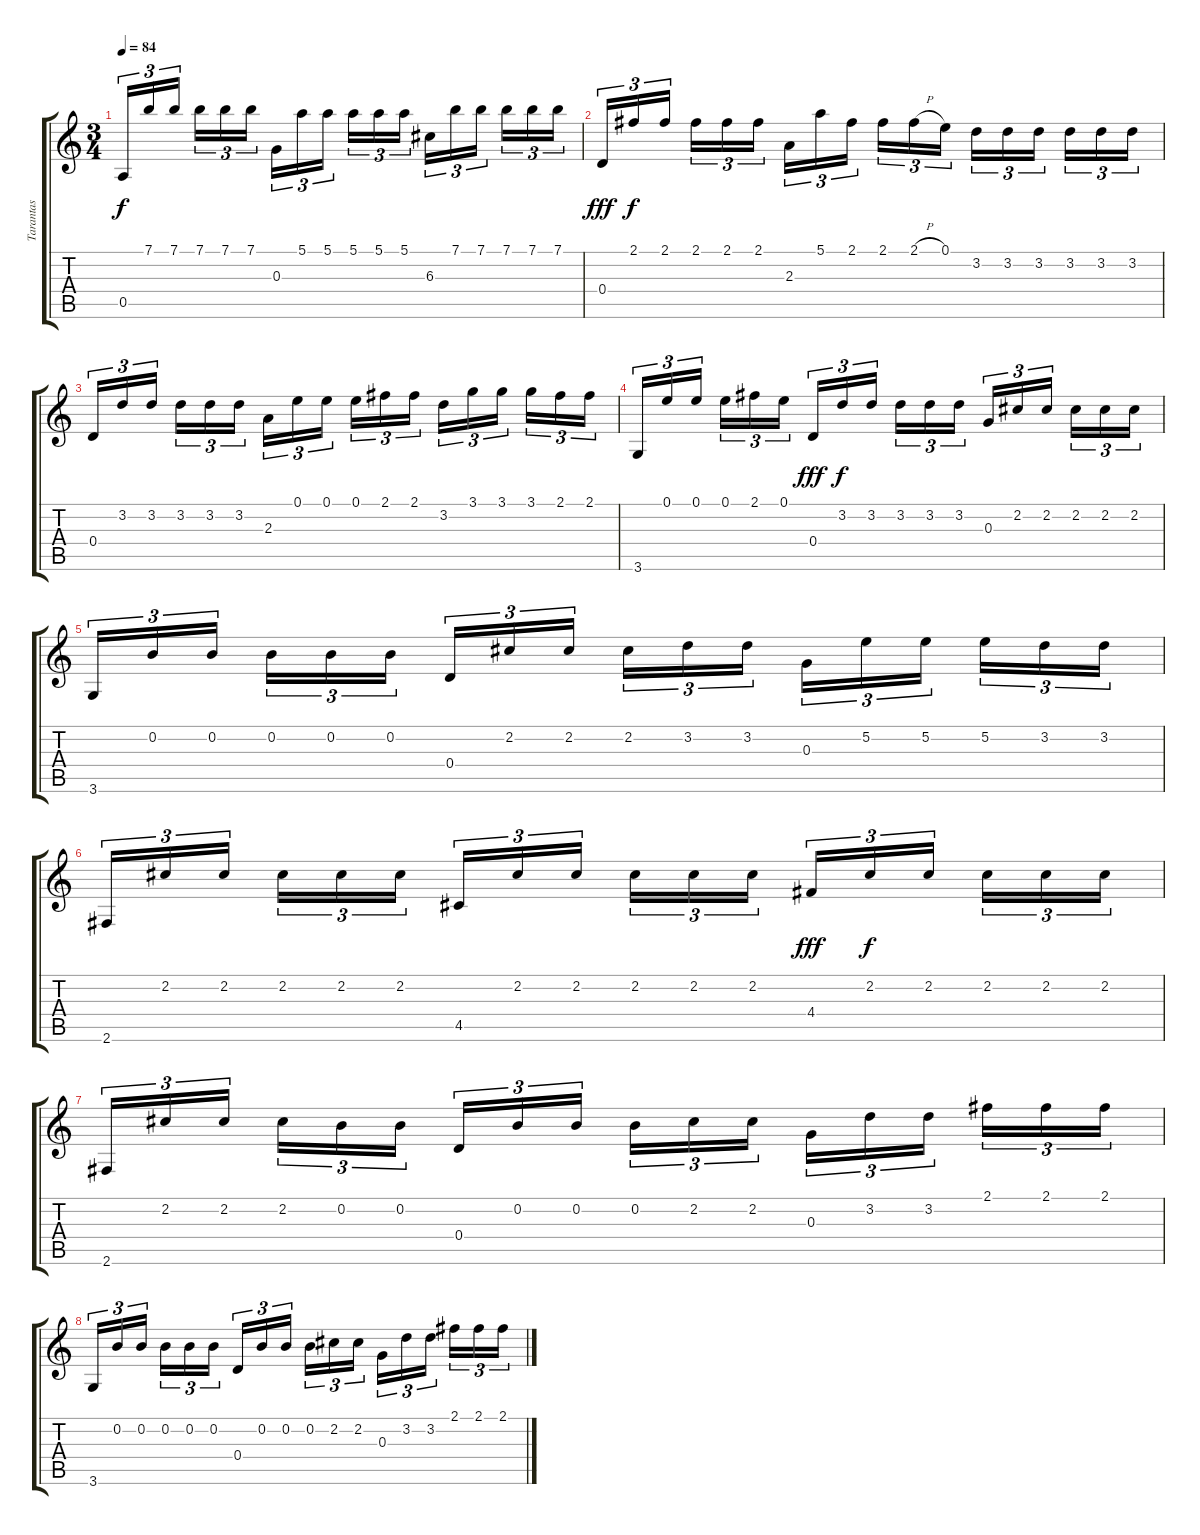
\track ("Tarantas" "Tarantas") {instrument acousticguitarnylon}
\staff {score tabs}
\tuning (E4 B3 G3 D3 A2 E2) {hide}
\ts (3 4)
\tempo 84
\clef g2
\ks c
0.5.16{tu (3 2) dy f} 7.1.16{tu (3 2)} 7.1.16{tu (3 2) beam splitsecondary} 7.1.16{tu (3 2)} 7.1.16{tu (3 2)} 7.1.16{tu (3 2)} 0.3.16{tu (3 2)} 5.1.16{tu (3 2)} 5.1.16{tu (3 2) beam splitsecondary} 5.1.16{tu (3 2)} 5.1.16{tu (3 2)} 5.1.16{tu (3 2)} 6.3.16{tu (3 2)} 7.1.16{tu (3 2)} 7.1.16{tu (3 2) beam splitsecondary} 7.1.16{tu (3 2)} 7.1.16{tu (3 2)} 7.1.16{tu (3 2)} |
0.4.16{tu (3 2) dy fff} 2.1.16{tu (3 2) dy f} 2.1.16{tu (3 2) beam splitsecondary} 2.1.16{tu (3 2)} 2.1.16{tu (3 2)} 2.1.16{tu (3 2)} 2.3.16{tu (3 2)} 5.1.16{tu (3 2)} 2.1.16{tu (3 2) beam splitsecondary} 2.1.16{tu (3 2)} 2.1{h}.16{tu (3 2)} 0.1.16{tu (3 2)} 3.2.16{tu (3 2)} 3.2.16{tu (3 2)} 3.2.16{tu (3 2) beam splitsecondary} 3.2.16{tu (3 2)} 3.2.16{tu (3 2)} 3.2.16{tu (3 2)} |
0.4.16{tu (3 2)} 3.2.16{tu (3 2)} 3.2.16{tu (3 2) beam splitsecondary} 3.2.16{tu (3 2)} 3.2.16{tu (3 2)} 3.2.16{tu (3 2)} 2.3.16{tu (3 2)} 0.1.16{tu (3 2)} 0.1.16{tu (3 2) beam splitsecondary} 0.1.16{tu (3 2)} 2.1.16{tu (3 2)} 2.1.16{tu (3 2)} 3.2.16{tu (3 2)} 3.1.16{tu (3 2)} 3.1.16{tu (3 2) beam splitsecondary} 3.1.16{tu (3 2)} 2.1.16{tu (3 2)} 2.1.16{tu (3 2)} |
3.6.16{tu (3 2)} 0.1.16{tu (3 2)} 0.1.16{tu (3 2) beam splitsecondary} 0.1.16{tu (3 2)} 2.1.16{tu (3 2)} 0.1.16{tu (3 2)} 0.4.16{tu (3 2) dy fff} 3.2.16{tu (3 2) dy f} 3.2.16{tu (3 2) beam splitsecondary} 3.2.16{tu (3 2)} 3.2.16{tu (3 2)} 3.2.16{tu (3 2)} 0.3.16{tu (3 2)} 2.2.16{tu (3 2)} 2.2.16{tu (3 2) beam splitsecondary} 2.2.16{tu (3 2)} 2.2.16{tu (3 2)} 2.2.16{tu (3 2)} |
3.6.16{tu (3 2)} 0.2.16{tu (3 2)} 0.2.16{tu (3 2) beam splitsecondary} 0.2.16{tu (3 2)} 0.2.16{tu (3 2)} 0.2.16{tu (3 2)} 0.4.16{tu (3 2)} 2.2.16{tu (3 2)} 2.2.16{tu (3 2) beam splitsecondary} 2.2.16{tu (3 2)} 3.2.16{tu (3 2)} 3.2.16{tu (3 2)} 0.3.16{tu (3 2)} 5.2.16{tu (3 2)} 5.2.16{tu (3 2) beam splitsecondary} 5.2.16{tu (3 2)} 3.2.16{tu (3 2)} 3.2.16{tu (3 2)} |
2.6.16{tu (3 2)} 2.2.16{tu (3 2)} 2.2.16{tu (3 2) beam splitsecondary} 2.2.16{tu (3 2)} 2.2.16{tu (3 2)} 2.2.16{tu (3 2)} 4.5.16{tu (3 2)} 2.2.16{tu (3 2)} 2.2.16{tu (3 2) beam splitsecondary} 2.2.16{tu (3 2)} 2.2.16{tu (3 2)} 2.2.16{tu (3 2)} 4.4.16{tu (3 2) dy fff} 2.2.16{tu (3 2) dy f} 2.2.16{tu (3 2) beam splitsecondary} 2.2.16{tu (3 2)} 2.2.16{tu (3 2)} 2.2.16{tu (3 2)} |
2.6.16{tu (3 2)} 2.2.16{tu (3 2)} 2.2.16{tu (3 2) beam splitsecondary} 2.2.16{tu (3 2)} 0.2.16{tu (3 2)} 0.2.16{tu (3 2)} 0.4.16{tu (3 2)} 0.2.16{tu (3 2)} 0.2.16{tu (3 2) beam splitsecondary} 0.2.16{tu (3 2)} 2.2.16{tu (3 2)} 2.2.16{tu (3 2)} 0.3.16{tu (3 2)} 3.2.16{tu (3 2)} 3.2.16{tu (3 2) beam splitsecondary} 2.1.16{tu (3 2)} 2.1.16{tu (3 2)} 2.1.16{tu (3 2)} |
3.6.16{tu (3 2)} 0.2.16{tu (3 2)} 0.2.16{tu (3 2) beam splitsecondary} 0.2.16{tu (3 2)} 0.2.16{tu (3 2)} 0.2.16{tu (3 2)} 0.4.16{tu (3 2)} 0.2.16{tu (3 2)} 0.2.16{tu (3 2) beam splitsecondary} 0.2.16{tu (3 2)} 2.2.16{tu (3 2)} 2.2.16{tu (3 2)} 0.3.16{tu (3 2)} 3.2.16{tu (3 2)} 3.2.16{tu (3 2) beam splitsecondary} 2.1.16{tu (3 2)} 2.1.16{tu (3 2)} 2.1.16{tu (3 2)}
